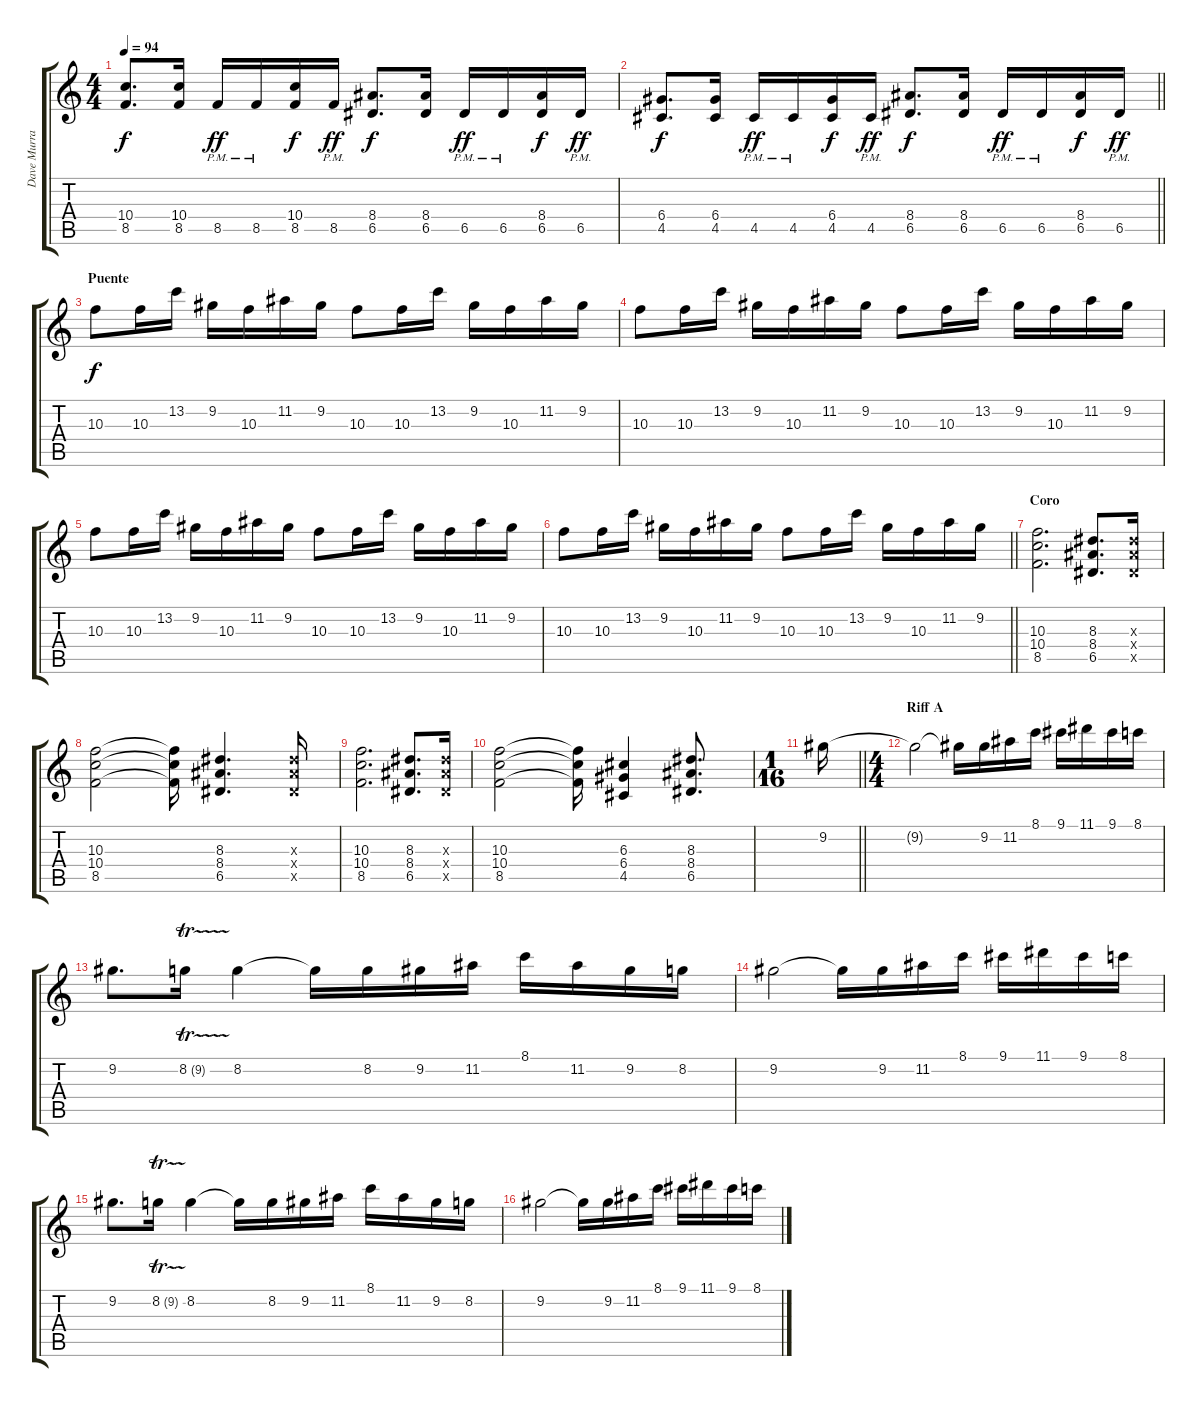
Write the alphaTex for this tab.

\track ("Dave Murray" "Dave Murra") {instrument distortionguitar}
\staff {score tabs}
\tuning (E4 B3 G3 D3 A2 E2) {hide}
\ts (4 4)
\tempo 94
\clef g2
\ks c
(10.4 8.5).8{d dy f volume 11} (10.4 8.5).16 8.5{pm}.16{dy ff} 8.5{pm}.16 (10.4 8.5).16{dy f} 8.5{pm}.16{dy ff} (8.4 6.5).8{d dy f} (8.4 6.5).16 6.5{pm}.16{dy ff} 6.5{pm}.16 (8.4 6.5).16{dy f} 6.5{pm}.16{dy ff} |
\barLineRight lightlight
(6.4 4.5).8{d dy f} (6.4 4.5).16 4.5{pm}.16{dy ff} 4.5{pm}.16 (6.4 4.5).16{dy f} 4.5{pm}.16{dy ff} (8.4 6.5).8{d dy f} (8.4 6.5).16 6.5{pm}.16{dy ff} 6.5{pm}.16 (8.4 6.5).16{dy f} 6.5{pm}.16{dy ff} |
\section ("" "Puente")
10.3.8{dy f} 10.3.16 13.2.16 9.2.16 10.3.16 11.2.16 9.2.16 10.3.8 10.3.16 13.2.16 9.2.16 10.3.16 11.2.16 9.2.16 |
10.3.8 10.3.16 13.2.16 9.2.16 10.3.16 11.2.16 9.2.16 10.3.8 10.3.16 13.2.16 9.2.16 10.3.16 11.2.16 9.2.16 |
10.3.8 10.3.16 13.2.16 9.2.16 10.3.16 11.2.16 9.2.16 10.3.8 10.3.16 13.2.16 9.2.16 10.3.16 11.2.16 9.2.16 |
\barLineRight lightlight
10.3.8 10.3.16 13.2.16 9.2.16 10.3.16 11.2.16 9.2.16 10.3.8 10.3.16 13.2.16 9.2.16 10.3.16 11.2.16 9.2.16 |
\section ("" "Coro")
(10.3 10.4 8.5).2{d} (8.3 8.4 6.5).8{d} (8.3{x} 8.4{x} 6.5{x}).16 |
(10.3 10.4 8.5).2 (10.3{t} 10.4{t} 8.5{t}).16 (8.3 8.4 6.5).4{d} (8.3{x} 8.4{x} 6.5{x}).16 |
(10.3 10.4 8.5).2{d} (8.3 8.4 6.5).8{d} (8.3{x} 8.4{x} 6.5{x}).16 |
(10.3 10.4 8.5).2 (10.3{t} 10.4{t} 8.5{t}).16 (6.3 6.4 4.5).4 (8.3 8.4 6.5).8{d} |
\ts (1 16)
\barLineRight lightlight
9.2.16 |
\ts (4 4)
\section ("" "Riff A")
9.2{t}.2 9.2{t}.16 9.2.16 11.2.16 8.1.16 9.1.16 11.1.16 9.1.16 8.1.16 |
9.2.8{d} 8.2{tr (9 32)}.16 8.2.4 8.2{t}.16 8.2.16 9.2.16 11.2.16 8.1.16 11.2.16 9.2.16 8.2.16 |
9.2.2 9.2{t}.16 9.2.16 11.2.16 8.1.16 9.1.16 11.1.16 9.1.16 8.1.16 |
9.2.8{d} 8.2{tr (9 32)}.16 8.2.4 8.2{t}.16 8.2.16 9.2.16 11.2.16 8.1.16 11.2.16 9.2.16 8.2.16 |
9.2.2 9.2{t}.16 9.2.16 11.2.16 8.1.16 9.1.16 11.1.16 9.1.16 8.1.16
